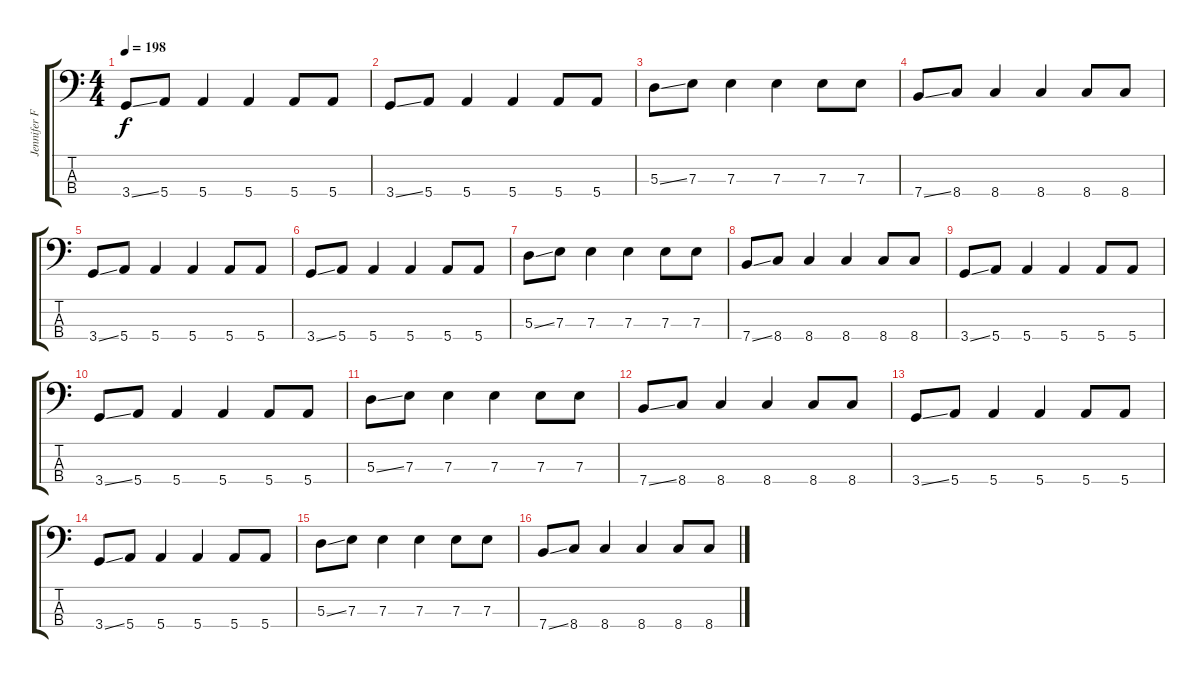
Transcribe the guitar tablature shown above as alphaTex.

\track ("Jennifer Finch" "Jennifer F") {instrument electricbasspick}
\staff {score tabs}
\tuning (G2 D2 A1 E1) {hide}
\ts (4 4)
\tempo 198
\clef f4
\ks c
3.4{ss}.8{dy f} 5.4.8 5.4.4 5.4.4 5.4.8 5.4.8 |
3.4{ss}.8 5.4.8 5.4.4 5.4.4 5.4.8 5.4.8 |
5.3{ss}.8 7.3.8 7.3.4 7.3.4 7.3.8 7.3.8 |
7.4{ss}.8 8.4.8 8.4.4 8.4.4 8.4.8 8.4.8 |
3.4{ss}.8 5.4.8 5.4.4 5.4.4 5.4.8 5.4.8 |
3.4{ss}.8 5.4.8 5.4.4 5.4.4 5.4.8 5.4.8 |
5.3{ss}.8 7.3.8 7.3.4 7.3.4 7.3.8 7.3.8 |
7.4{ss}.8 8.4.8 8.4.4 8.4.4 8.4.8 8.4.8 |
3.4{ss}.8 5.4.8 5.4.4 5.4.4 5.4.8 5.4.8 |
3.4{ss}.8 5.4.8 5.4.4 5.4.4 5.4.8 5.4.8 |
5.3{ss}.8 7.3.8 7.3.4 7.3.4 7.3.8 7.3.8 |
7.4{ss}.8 8.4.8 8.4.4 8.4.4 8.4.8 8.4.8 |
3.4{ss}.8 5.4.8 5.4.4 5.4.4 5.4.8 5.4.8 |
3.4{ss}.8 5.4.8 5.4.4 5.4.4 5.4.8 5.4.8 |
5.3{ss}.8 7.3.8 7.3.4 7.3.4 7.3.8 7.3.8 |
7.4{ss}.8 8.4.8 8.4.4 8.4.4 8.4.8 8.4.8
